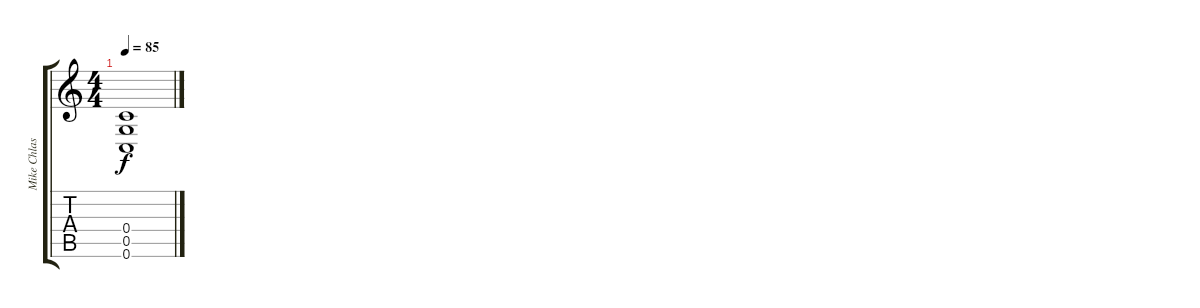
\track ("Mike Chlasciak" "Mike Chlas") {instrument distortionguitar}
\staff {score tabs}
\tuning (D4 A3 F3 C3 G2 C2) {hide}
\ts (4 4)
\tempo 85
\clef g2
\ks c
(0.4{t} 0.5{t} 0.6{t}).1{dy f}
